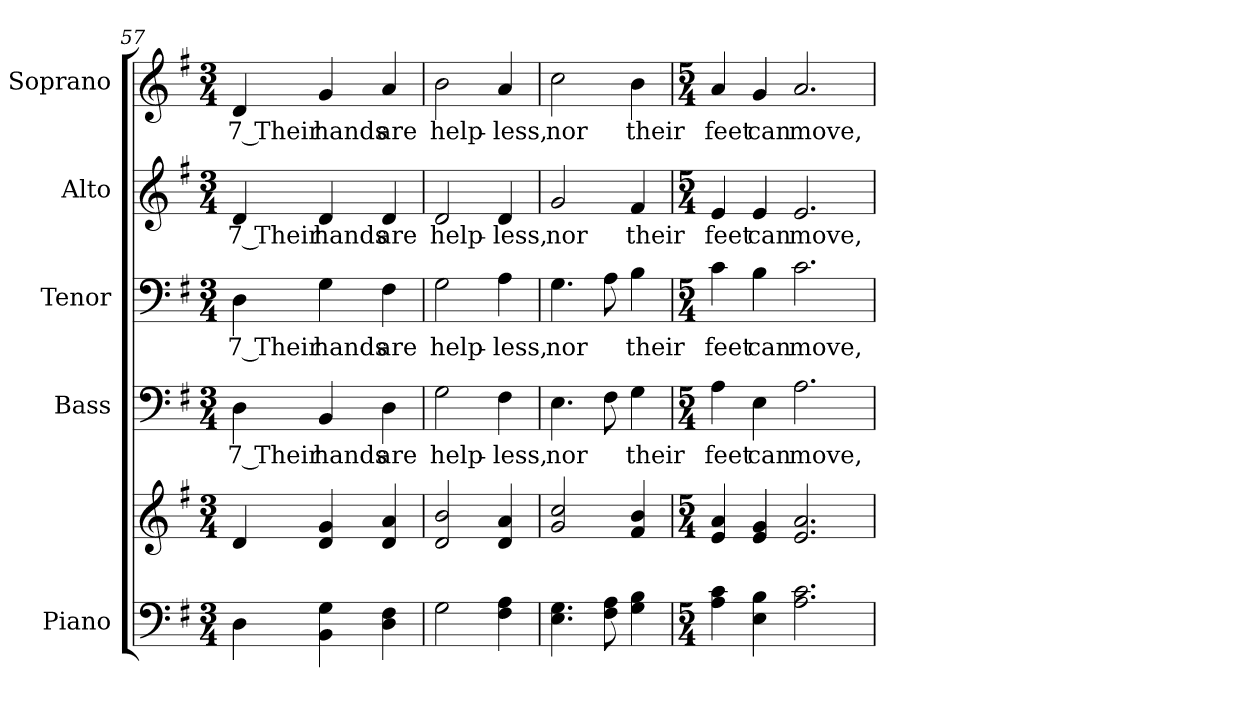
**kern	**kern	**kern	**text	**kern	**text	**kern	**text	**kern	**text
*part5	*part5	*part4	*part4	*part3	*part3	*part2	*part2	*part1	*part1
*staff6	*staff5	*staff4	*staff4	*staff3	*staff3	*staff2	*staff2	*staff1	*staff1
*I"Piano	*	*I"Bass	*	*I"Tenor	*	*I"Alto	*	*I"Soprano	*
*I'Pno.	*	*I'B.	*	*I'T.	*	*I'A.	*	*I'S.	*
!!LO:PB:g=z
*clefF4	*clefG2	*clefF4	*	*clefF4	*	*clefG2	*	*clefG2	*
*k[f#]	*k[f#]	*k[f#]	*	*k[f#]	*	*k[f#]	*	*k[f#]	*
*G:	*G:	*G:	*	*G:	*	*G:	*	*G:	*
*M3/4	*M3/4	*M3/4	*	*M3/4	*	*M3/4	*	*M3/4	*
=57	=57	=57	=57	=57	=57	=57	=57	=57	=57
!	!	!	!LO:LY:b:color=#000000	!	!	!	!	!	!
!	!	!	!	!	!LO:LY:b:color=#000000	!	!	!	!
!	!	!	!	!	!	!	!LO:LY:b:color=#000000	!	!
!	!	!	!	!	!	!	!	!	!LO:LY:b:color=#000000
4Di\	4di/	4Di\	7 Their	4Di\	7 Their	4di/	7 Their	4di/	7 Their
!	!	!	!LO:LY:b:color=#000000	!	!	!	!	!	!
!	!	!	!	!	!LO:LY:b:color=#000000	!	!	!	!
!	!	!	!	!	!	!	!LO:LY:b:color=#000000	!	!
!	!	!	!	!	!	!	!	!	!LO:LY:b:color=#000000
4BBi\ 4Gi	4di/ 4gi	4BBi/	hands	4Gi\	hands	4di/	hands	4gi/	hands
!	!	!	!LO:LY:b:color=#000000	!	!	!	!	!	!
!	!	!	!	!	!LO:LY:b:color=#000000	!	!	!	!
!	!	!	!	!	!	!	!LO:LY:b:color=#000000	!	!
!	!	!	!	!	!	!	!	!	!LO:LY:b:color=#000000
4Di\ 4F#i	4di/ 4ai	4Di\	are	4F#i\	are	4di/	are	4ai/	are
=58	=58	=58	=58	=58	=58	=58	=58	=58	=58
!	!	!	!LO:LY:b:color=#000000	!	!	!	!	!	!
!	!	!	!	!	!LO:LY:b:color=#000000	!	!	!	!
!	!	!	!	!	!	!	!LO:LY:b:color=#000000	!	!
!	!	!	!	!	!	!	!	!	!LO:LY:b:color=#000000
2Gi\	2di/ 2bi	2Gi\	help-	2Gi\	help-	2di/	help-	2bi\	help-
!	!	!	!LO:LY:b:color=#000000	!	!	!	!	!	!
!	!	!	!	!	!LO:LY:b:color=#000000	!	!	!	!
!	!	!	!	!	!	!	!LO:LY:b:color=#000000	!	!
!	!	!	!	!	!	!	!	!	!LO:LY:b:color=#000000
4F#i\ 4Ai	4di/ 4ai	4F#i\	-less,	4Ai\	-less,	4di/	-less,	4ai/	-less,
!!LO:LB:g=z
=59	=59	=59	=59	=59	=59	=59	=59	=59	=59
!	!	!	!LO:LY:b:color=#000000	!	!	!	!	!	!
!	!	!	!	!	!LO:LY:b:color=#000000	!	!	!	!
!	!	!	!	!	!	!	!LO:LY:b:color=#000000	!	!
!	!	!	!	!	!	!	!	!	!LO:LY:b:color=#000000
4.Ei\ 4.Gi	2gi/ 2cci	4.Ei\	nor	4.Gi\	nor	2gi/	nor	2cci\	nor
8F#i\ 8Ai	.	8F#i\	.	8Ai\	.	.	.	.	.
!	!	!	!LO:LY:b:color=#000000	!	!	!	!	!	!
!	!	!	!	!	!LO:LY:b:color=#000000	!	!	!	!
!	!	!	!	!	!	!	!LO:LY:b:color=#000000	!	!
!	!	!	!	!	!	!	!	!	!LO:LY:b:color=#000000
4Gi\ 4Bi	4f#i/ 4bi	4Gi\	their	4Bi\	their	4f#i/	their	4bi\	their
=60	=60	=60	=60	=60	=60	=60	=60	=60	=60
*M5/4	*M5/4	*M5/4	*	*M5/4	*	*M5/4	*	*M5/4	*
!	!	!	!LO:LY:b:color=#000000	!	!	!	!	!	!
!	!	!	!	!	!LO:LY:b:color=#000000	!	!	!	!
!	!	!	!	!	!	!	!LO:LY:b:color=#000000	!	!
!	!	!	!	!	!	!	!	!	!LO:LY:b:color=#000000
4Ai\ 4ci	4ei/ 4ai	4Ai\	feet	4ci\	feet	4ei/	feet	4ai/	feet
!	!	!	!LO:LY:b:color=#000000	!	!	!	!	!	!
!	!	!	!	!	!LO:LY:b:color=#000000	!	!	!	!
!	!	!	!	!	!	!	!LO:LY:b:color=#000000	!	!
!	!	!	!	!	!	!	!	!	!LO:LY:b:color=#000000
4Ei\ 4Bi	4ei/ 4gi	4Ei\	can	4Bi\	can	4ei/	can	4gi/	can
!	!	!	!LO:LY:b:color=#000000	!	!	!	!	!	!
!	!	!	!	!	!LO:LY:b:color=#000000	!	!	!	!
!	!	!	!	!	!	!	!LO:LY:b:color=#000000	!	!
!	!	!	!	!	!	!	!	!	!LO:LY:b:color=#000000
2.Ai\ 2.ci	2.ei/ 2.ai	2.Ai\	move,	2.ci\	move,	2.ei/	move,	2.ai/	move,
=	=	=	=	=	=	=	=	=	=
*-	*-	*-	*-	*-	*-	*-	*-	*-	*-
